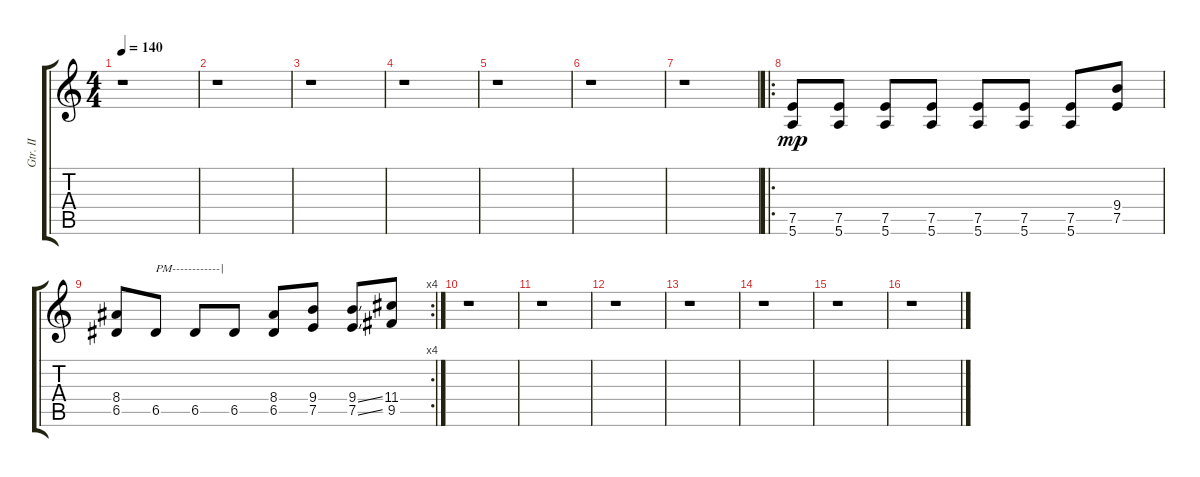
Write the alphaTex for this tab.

\track ("Gtr. II" "Gtr. II") {instrument distortionguitar}
\staff {score tabs}
\tuning (E4 B3 G3 D3 A2 E2) {hide}
\ts (4 4)
\tempo 140
\clef g2
\ks c
r.1{dy mf} |
r.1 |
r.1 |
r.1 |
r.1 |
r.1 |
r.1 |
\ro
(7.5 5.6).8{dy mp} (7.5 5.6).8 (7.5 5.6).8 (7.5 5.6).8 (7.5 5.6).8 (7.5 5.6).8 (7.5 5.6).8 (9.4 7.5).8 |
\rc 4
(8.4 6.5).8 6.5.8{txt "PM------------|" instrument overdrivenguitar} 6.5.8 6.5.8 (8.4 6.5).8 (9.4 7.5).8{instrument distortionguitar} (9.4{ss} 7.5{ss}).8 (11.4 9.5).8 |
r.1 |
r.1 |
r.1 |
r.1 |
r.1 |
r.1 |
r.1
